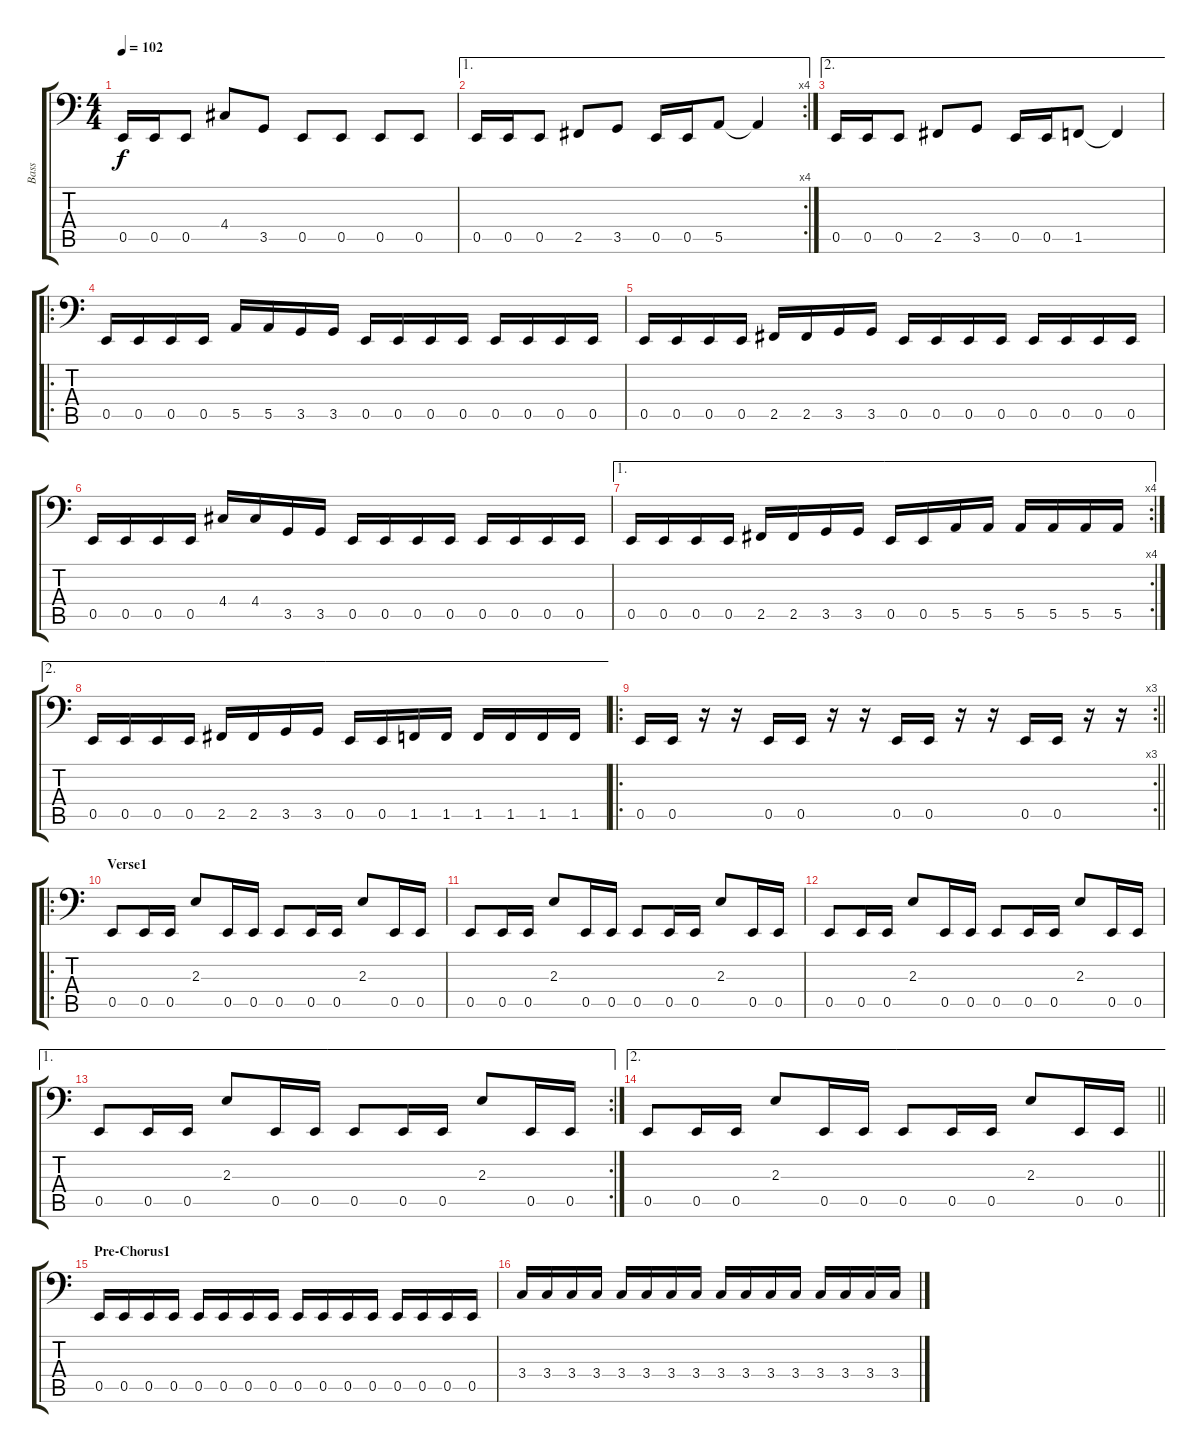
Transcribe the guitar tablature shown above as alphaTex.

\track ("Bass" "Bass") {instrument electricbassfinger}
\staff {score tabs}
\tuning (C3 G2 D2 A1 E1 B0) {hide}
\ts (4 4)
\tempo 102
\clef f4
\ks c
0.5.16{dy f} 0.5.16 0.5.8 4.4.8 3.5.8 0.5.8 0.5.8 0.5.8 0.5.8 |
\ae 1
\rc 4
0.5.16 0.5.16 0.5.8 2.5.8 3.5.8 0.5.16 0.5.16 5.5.8 5.5{t}.4 |
\ae 2
0.5.16 0.5.16 0.5.8 2.5.8 3.5.8 0.5.16 0.5.16 1.5.8 1.5{t}.4 |
\ro
0.5.16 0.5.16 0.5.16 0.5.16 5.5.16 5.5.16 3.5.16 3.5.16 0.5.16 0.5.16 0.5.16 0.5.16 0.5.16 0.5.16 0.5.16 0.5.16 |
0.5.16 0.5.16 0.5.16 0.5.16 2.5.16 2.5.16 3.5.16 3.5.16 0.5.16 0.5.16 0.5.16 0.5.16 0.5.16 0.5.16 0.5.16 0.5.16 |
0.5.16 0.5.16 0.5.16 0.5.16 4.4.16 4.4.16 3.5.16 3.5.16 0.5.16 0.5.16 0.5.16 0.5.16 0.5.16 0.5.16 0.5.16 0.5.16 |
\ae 1
\rc 4
0.5.16 0.5.16 0.5.16 0.5.16 2.5.16 2.5.16 3.5.16 3.5.16 0.5.16 0.5.16 5.5.16 5.5.16 5.5.16 5.5.16 5.5.16 5.5.16 |
\ae 2
0.5.16 0.5.16 0.5.16 0.5.16 2.5.16 2.5.16 3.5.16 3.5.16 0.5.16 0.5.16 1.5.16 1.5.16 1.5.16 1.5.16 1.5.16 1.5.16 |
\ro
\rc 3
\barLineRight lightlight
0.5.16 0.5.16 r.16 r.16 0.5.16 0.5.16 r.16 r.16 0.5.16 0.5.16 r.16 r.16 0.5.16 0.5.16 r.16 r.16 |
\ro
\section ("" "Verse1")
0.5.8 0.5.16 0.5.16 2.3.8 0.5.16 0.5.16 0.5.8 0.5.16 0.5.16 2.3.8 0.5.16 0.5.16 |
0.5.8 0.5.16 0.5.16 2.3.8 0.5.16 0.5.16 0.5.8 0.5.16 0.5.16 2.3.8 0.5.16 0.5.16 |
0.5.8 0.5.16 0.5.16 2.3.8 0.5.16 0.5.16 0.5.8 0.5.16 0.5.16 2.3.8 0.5.16 0.5.16 |
\ae 1
\rc 2
0.5.8 0.5.16 0.5.16 2.3.8 0.5.16 0.5.16 0.5.8 0.5.16 0.5.16 2.3.8 0.5.16 0.5.16 |
\ae 2
\barLineRight lightlight
0.5.8 0.5.16 0.5.16 2.3.8 0.5.16 0.5.16 0.5.8 0.5.16 0.5.16 2.3.8 0.5.16 0.5.16 |
\section ("" "Pre-Chorus1")
0.5.16 0.5.16 0.5.16 0.5.16 0.5.16 0.5.16 0.5.16 0.5.16 0.5.16 0.5.16 0.5.16 0.5.16 0.5.16 0.5.16 0.5.16 0.5.16 |
3.4.16 3.4.16 3.4.16 3.4.16 3.4.16 3.4.16 3.4.16 3.4.16 3.4.16 3.4.16 3.4.16 3.4.16 3.4.16 3.4.16 3.4.16 3.4.16
